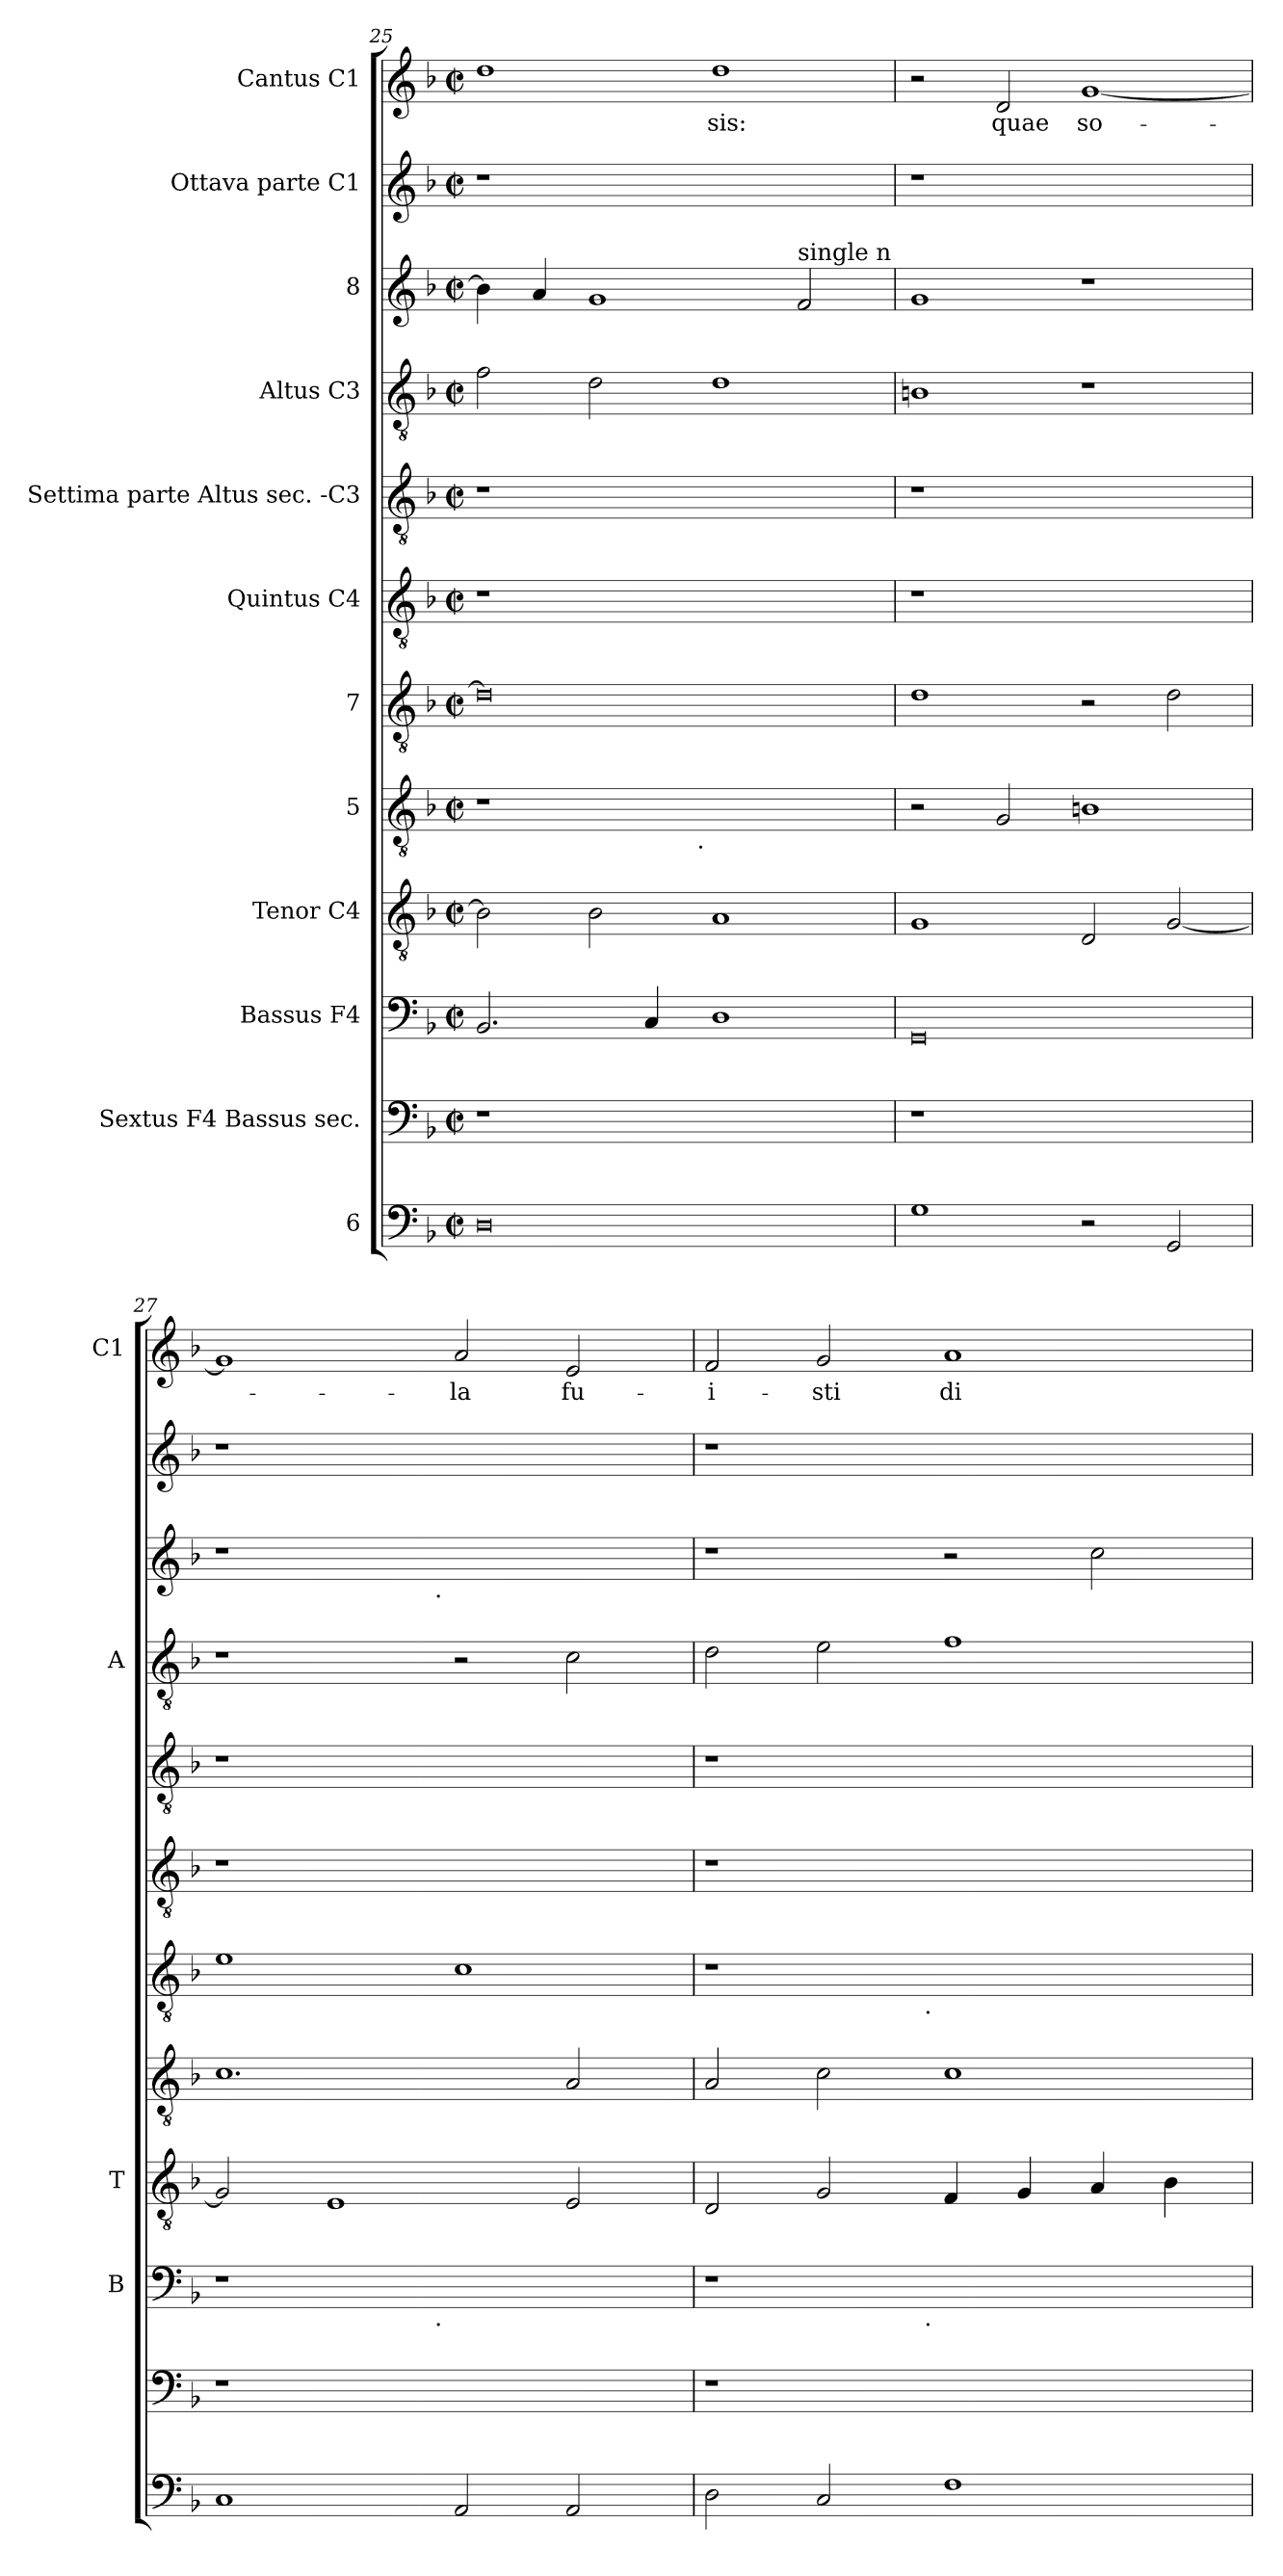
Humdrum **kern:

**kern	**kern	**kern	**kern	**kern	**kern	**kern	**kern	**kern	**kern	**kern	**kern	**text
*part12	*part11	*part10	*part9	*part8	*part7	*part6	*part5	*part4	*part3	*part2	*part1	*part1
*staff12	*staff11	*staff10	*staff9	*staff8	*staff7	*staff6	*staff5	*staff4	*staff3	*staff2	*staff1	*staff1
*I"6	*I"Sextus F4 Bassus sec.	*I"Bassus F4	*I"Tenor C4	*I"5	*I"7	*I"Quintus C4	*I"Settima parte Altus sec. -C3	*I"Altus C3	*I"8	*I"Ottava parte C1	*I"Cantus C1	*
*	*	*I'B	*I'T	*	*	*	*	*I'A	*	*	*I'C1	*
*clefF4	*clefF4	*clefF4	*clefGv2	*clefGv2	*clefGv2	*clefGv2	*clefGv2	*clefGv2	*clefG2	*clefG2	*clefG2	*
*	*ITrd7c12	*ITrd7c12	*	*	*	*	*	*	*	*	*	*
*k[b-]	*k[b-]	*k[b-]	*k[b-]	*k[b-]	*k[b-]	*k[b-]	*k[b-]	*k[b-]	*k[b-]	*k[b-]	*k[b-]	*
*F:	*F:	*F:	*F:	*F:	*F:	*F:	*F:	*F:	*F:	*F:	*F:	*
*M2/2	*M2/2	*M2/2	*M2/2	*M2/2	*M2/2	*M2/2	*M2/2	*M2/2	*M2/2	*M2/2	*M2/2	*
*met(c|)	*met(c|)	*met(c|)	*met(c|)	*met(c|)	*met(c|)	*met(c|)	*met(c|)	*met(c|)	*met(c|)	*met(c|)	*met(c|)	*
=25	=25	=25	=25	=25	=25	=25	=25	=25	=25	=25	=25	=25
*	*	*	*	*^	*	*	*	*	*	*	*	*
0D	1r	2.BBB-/	2B-\]	1r	2ryy	0d]	1r	1r	2f\	4b-\]	1r	1dd	.
.	.	.	.	.	.	.	.	.	.	4a/	.	.	.
.	.	.	2B-\	.	4...ryy	.	.	.	2d\	1g	.	.	.
.	.	4CC/	.	.	.	.	.	.	.	.	.	.	.
!	!	!	!	!	!LO:TX:b:t=.	!	!	!	!	!	!	!	!
.	.	.	.	.	1ryy	.	.	.	.	.	.	.	.
!	!	!	!	!	!	!	!	!	!	!	!	!	!LO:LY:b:rj
.	1ryy	1DD	1A	1ryy	.	.	1ryy	1ryy	1d	.	1ryy	1dd	-sis:
!	!	!	!	!	!	!	!	!	!	!LO:TX:a:t=single n	!	!	!
.	.	.	.	.	.	.	.	.	.	2f/	.	.	.
.	.	.	.	.	32ryy	.	.	.	.	.	.	.	.
*	*	*	*	*v	*v	*	*	*	*	*	*	*	*
=26	=26	=26	=26	=26	=26	=26	=26	=26	=26	=26	=26	=26
1G	1r	0GGG	1G	2r	1d	1r	1r	1Bn	1g	1r	2r	.
!	!	!	!	!	!	!	!	!	!	!	!	!LO:LY:b:rj
.	.	.	.	2G/	.	.	.	.	.	.	2d/	quae
!	!	!	!	!	!	!	!	!	!	!	!	!LO:LY:b:rj
2r	1ryy	.	2D/	1Bn	2r	1ryy	1ryy	1r	1r	1ryy	[<1g	so-
2GG/	.	.	[<2G/	.	2d\	.	.	.	.	.	.	.
=27	=27	=27	=27	=27	=27	=27	=27	=27	=27	=27	=27	=27
*	*	*^	*	*	*	*	*	*	*^	*	*	*
1C	1r	1r	2ryy	2G/]	1.c	1e	1r	1r	1r	1r	2ryy	1r	1g]	.
.	.	.	4...ryy	1E	.	.	.	.	.	.	4...ryy	.	.	.
!	!	!	!	!	!	!	!	!	!	!	!LO:TX:b:t=.	!	!	!
!	!	!	!LO:TX:b:t=.	!	!	!	!	!	!	!	!	!	!	!
.	.	.	1ryy	.	.	.	.	.	.	.	1ryy	.	.	.
!	!	!	!	!	!	!	!	!	!	!	!	!	!	!LO:LY:b:rj
2AA/	1ryy	1ryy	.	.	.	1c	1ryy	1ryy	2r	1ryy	.	1ryy	2a/	-la
!	!	!	!	!	!	!	!	!	!	!	!	!	!	!LO:LY:b:rj
2AA/	.	.	.	2E/	2A/	.	.	.	2c\	.	.	.	2e/	fu-
.	.	.	32ryy	.	.	.	.	.	.	.	32ryy	.	.	.
=28	=28	=28	=28	=28	=28	=28	=28	=28	=28	=28	=28	=28	=28	=28
!	!	!	!	!	!	!	!	!	!	!	!	!	!	!LO:LY:b:rj
*	*	*	*	*	*	*^	*	*	*	*v	*v	*	*	*
2D\	1r	1r	2ryy	2D/	2A/	1r	2ryy	1r	1r	2d\	1r	1r	2f/	-i-
!	!	!	!	!	!	!	!	!	!	!	!	!	!	!LO:LY:b:rj
2C/	.	.	4...ryy	2G/	2c\	.	4...ryy	.	.	2e\	.	.	2g/	-sti
!	!	!	!	!	!	!	!LO:TX:b:t=.	!	!	!	!	!	!	!
!	!	!	!LO:TX:b:t=.	!	!	!	!	!	!	!	!	!	!	!
.	.	.	1ryy	.	.	.	1ryy	.	.	.	.	.	.	.
!	!	!	!	!	!	!	!	!	!	!	!	!	!	!LO:LY:b:rj
1F	1ryy	1ryy	.	4F/	1c	1ryy	.	1ryy	1ryy	1f	2r	1ryy	1a	di-
.	.	.	.	4G/	.	.	.	.	.	.	.	.	.	.
.	.	.	.	4A/	.	.	.	.	.	.	2cc\	.	.	.
.	.	.	.	4B-\	.	.	.	.	.	.	.	.	.	.
.	.	.	32ryy	.	.	.	32ryy	.	.	.	.	.	.	.
*	*	*v	*v	*	*	*v	*v	*	*	*	*	*	*	*
=	=	=	=	=	=	=	=	=	=	=	=	=
*-	*-	*-	*-	*-	*-	*-	*-	*-	*-	*-	*-	*-
